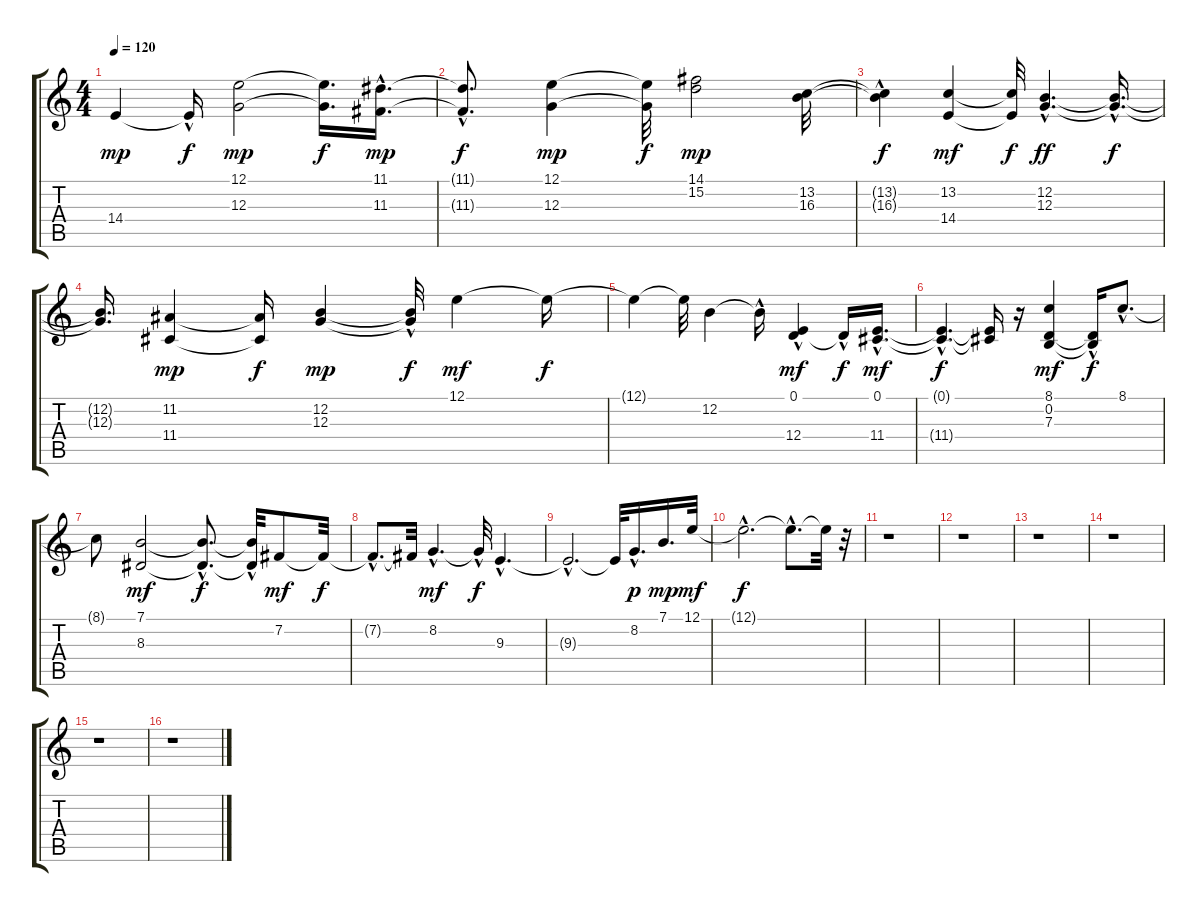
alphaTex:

\track "" {instrument accordion}
\staff {score tabs}
\tuning (E4 B3 G3 D3 A2 E2) {hide}
\ts (4 4)
\tempo 120
\clef g2
\ks c
14.4.4{dy mp instrument accordion} 14.4{hac t}.16{dy f} (12.1 12.3).2{dy mp} (12.1{t} 12.3{t}).16{d dy f} (11.1{hac} 11.3{hac}).16{d dy mp} |
(11.1{hac t} 11.3{t}).8{d dy f} (12.1 12.3).4{dy mp} (12.1{t} 12.3{t}).32{dy f} (14.1 15.2).2{dy mp} (13.2 16.3).32 |
(13.2{hac t} 16.3{t}).4{dy f} (13.2 14.4).4{dy mf} (13.2{t} 14.4{t}).32{dy f} (12.2{hac} 12.3{hac}).4{d dy ff} (12.2{hac t} 12.3{hac t}).16{d dy f} |
(12.2{t} 12.3{t}).16{d} (11.2 11.4).4{dy mp} (11.2{t} 11.4{t}).16{dy f} (12.2 12.3).4{dy mp} (12.2{t} 12.3{hac t}).32{dy f} 12.1.4{dy mf} 12.1{t}.16{dy f} |
12.1{t}.4 12.1{t}.32 12.2.4 12.2{hac t}.16 (0.1{hac} 12.4).4{dy mf} 12.4{hac t}.16{dy f} (0.1{hac} 11.4{hac}).16{d dy mf} |
(0.1{hac t} 11.4{hac t}).4{d dy f} (0.1{t} 11.4{t}).16 r.16 (8.1 0.2 7.3).4{dy mf} (0.2{hac t} 7.3{hac t}).16{dy f} 8.1{hac}.8{d} |
8.1{t}.8 (7.1 8.3).2{dy mf} (7.1{hac t} 8.3{hac t}).8{d dy f} (7.1{t} 8.3{hac t}).32 7.2.8{dy mf} 7.2{t}.32{dy f} |
7.2{hac t}.8{d} 7.2{t}.32 8.2{hac}.4{d dy mf} 8.2{hac t}.32{dy f} 9.3{hac}.4{d} |
9.3{hac t}.2{d} 9.3{t}.32 8.2{hac}.16{d dy p} 7.1.16{d dy mp} 12.1.32{dy mf} |
12.1{hac t}.2{d dy f} 12.1{hac t}.8{d} 12.1{t}.32 r.32 |
r.1 |
r.1 |
r.1 |
r.1 |
r.1 |
r.1
